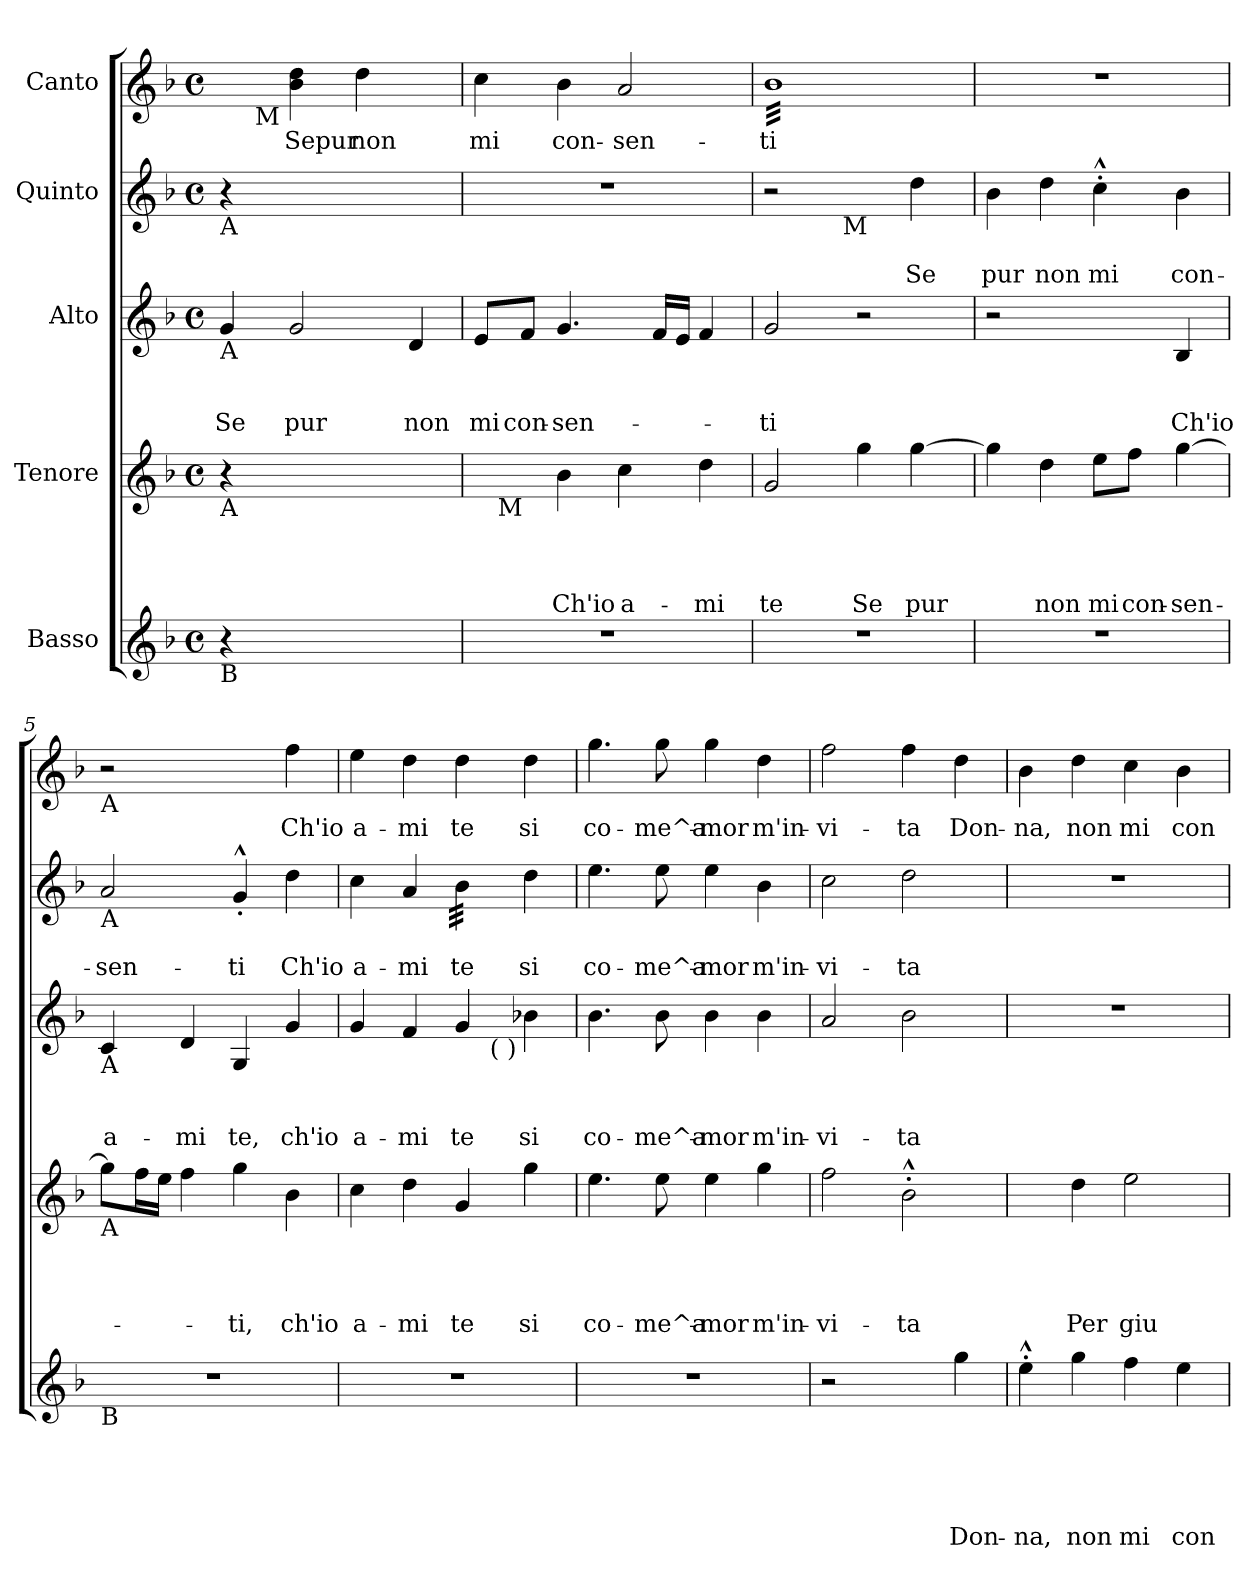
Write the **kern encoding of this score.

**kern	**text	**text	**text	**text	**text	**kern	**text	**text	**text	**text	**kern	**text	**text	**text	**kern	**text	**text	**kern	**text
*part5	*part5	*part5	*part5	*part5	*part5	*part4	*part4	*part4	*part4	*part4	*part3	*part3	*part3	*part3	*part2	*part2	*part2	*part1	*part1
*staff5	*staff5	*staff5	*staff5	*staff5	*staff5	*staff4	*staff4	*staff4	*staff4	*staff4	*staff3	*staff3	*staff3	*staff3	*staff2	*staff2	*staff2	*staff1	*staff1
*I"Basso	*	*	*	*	*	*I"Tenore	*	*	*	*	*I"Alto	*	*	*	*I"Quinto	*	*	*I"Canto	*
*clefG2	*	*	*	*	*	*clefG2	*	*	*	*	*clefG2	*	*	*	*clefG2	*	*	*clefG2	*
*k[b-]	*	*	*	*	*	*k[b-]	*	*	*	*	*k[b-]	*	*	*	*k[b-]	*	*	*k[b-]	*
*F:	*	*	*	*	*	*F:	*	*	*	*	*F:	*	*	*	*F:	*	*	*F:	*
*M4/4	*	*	*	*	*	*M4/4	*	*	*	*	*M4/4	*	*	*	*M4/4	*	*	*M4/4	*
*met(c)	*	*	*	*	*	*met(c)	*	*	*	*	*met(c)	*	*	*	*met(c)	*	*	*met(c)	*
=1	=1	=1	=1	=1	=1	=1	=1	=1	=1	=1	=1	=1	=1	=1	=1	=1	=1	=1	=1
!	!	!	!	!	!	!	!	!	!	!	!	!	!	!	!	!	!	!LO:TX:b:t=A	!
!	!	!	!	!	!	!	!	!	!	!	!	!	!	!	!LO:TX:b:t=A	!	!	!	!
!	!	!	!	!	!	!	!	!	!	!	!LO:TX:b:t=A	!	!	!	!	!	!	!	!
!	!	!	!	!	!	!LO:TX:b:t=A	!	!	!	!	!	!	!	!	!	!	!	!	!
!LO:TX:b:t=B	!	!	!	!	!	!	!	!	!	!	!	!	!	!	!	!	!	!	!
!	!	!	!	!	!	!	!	!	!	!	!	!	!	!LO:LY:b	!	!	!	!	!
*	*	*	*	*	*	*	*	*	*	*	*	*	*	*	*	*	*	*^	*
4r	.	.	.	.	.	4r	.	.	.	.	4g/	.	.	Se	4r	.	.	4ryy	8ryy	.
!	!	!	!	!	!	!	!	!	!	!	!	!	!	!	!	!	!	!	!LO:TX:b:t=M	!
.	.	.	.	.	.	.	.	.	.	.	.	.	.	.	.	.	.	.	2..ryy	.
!	!	!	!	!	!	!	!	!	!	!	!	!	!	!LO:LY:b	!	!	!	!	!	!LO:LY:b
2.ryy	.	.	.	.	.	2.ryy	.	.	.	.	2g/	.	.	pur	2.ryy	.	.	4b-\ 4dd\	.	Sepur
!	!	!	!	!	!	!	!	!	!	!	!	!	!	!	!	!	!	!	!	!LO:LY:b
.	.	.	.	.	.	.	.	.	.	.	.	.	.	.	.	.	.	4dd\	.	non
!	!	!	!	!	!	!	!	!	!	!	!	!	!	!LO:LY:b	!	!	!	!	!	!
.	.	.	.	.	.	.	.	.	.	.	4d/	.	.	non	.	.	.	4ryy	.	.
=2	=2	=2	=2	=2	=2	=2	=2	=2	=2	=2	=2	=2	=2	=2	=2	=2	=2	=2	=2	=2
!	!	!	!	!	!	!	!	!	!	!	!	!	!	!LO:LY:b	!	!	!	!	!	!LO:LY:b
*	*	*	*	*	*	*^	*	*	*	*	*	*	*	*	*	*	*	*v	*v	*
1r	.	.	.	.	.	4ryy	16ryy	.	.	.	.	8e/L	.	.	mi	1r	.	.	4cc\	mi
!	!	!	!	!	!	!	!LO:TX:b:t=M	!	!	!	!	!	!	!	!	!	!	!	!	!
.	.	.	.	.	.	.	2...ryy	.	.	.	.	.	.	.	.	.	.	.	.	.
!	!	!	!	!	!	!	!	!	!	!	!	!	!	!	!LO:LY:b	!	!	!	!	!
.	.	.	.	.	.	.	.	.	.	.	.	8f/J	.	.	con-	.	.	.	.	.
!	!	!	!	!	!	!	!	!	!	!	!LO:LY:b	!	!	!	!LO:LY:b	!	!	!	!	!LO:LY:b
.	.	.	.	.	.	4b-\	.	.	.	.	Ch'io	4.g/	.	.	-sen-	.	.	.	4b-\	con-
!	!	!	!	!	!	!	!	!	!	!	!LO:LY:b	!	!	!	!	!	!	!	!	!LO:LY:b
.	.	.	.	.	.	4cc\	.	.	.	.	a-	.	.	.	.	.	.	.	2a/	-sen-
.	.	.	.	.	.	.	.	.	.	.	.	16f/LL	.	.	.	.	.	.	.	.
.	.	.	.	.	.	.	.	.	.	.	.	16e/JJ	.	.	.	.	.	.	.	.
!	!	!	!	!	!	!	!	!	!	!	!LO:LY:b	!	!	!	!	!	!	!	!	!
.	.	.	.	.	.	4dd\	.	.	.	.	-mi	4f/	.	.	.	.	.	.	.	.
=3	=3	=3	=3	=3	=3	=3	=3	=3	=3	=3	=3	=3	=3	=3	=3	=3	=3	=3	=3	=3
!	!	!	!	!	!	!	!	!	!	!	!LO:LY:b	!	!	!	!LO:LY:b	!	!	!	!	!LO:LY:b
*	*	*	*	*	*	*v	*v	*	*	*	*	*	*	*	*	*^	*	*	*	*
*	*	*	*	*	*	*	*	*	*	*	*	*	*	*	*	*	*	*	*tremolo	*
1r	.	.	.	.	.	2g/	.	.	.	te	2g/	.	.	-ti	2r	4...ryy	.	.	32b-LLL	-ti
.	.	.	.	.	.	.	.	.	.	.	.	.	.	.	.	.	.	.	32b-	.
.	.	.	.	.	.	.	.	.	.	.	.	.	.	.	.	.	.	.	32b-	.
.	.	.	.	.	.	.	.	.	.	.	.	.	.	.	.	.	.	.	32b-	.
.	.	.	.	.	.	.	.	.	.	.	.	.	.	.	.	.	.	.	32b-	.
.	.	.	.	.	.	.	.	.	.	.	.	.	.	.	.	.	.	.	32b-	.
.	.	.	.	.	.	.	.	.	.	.	.	.	.	.	.	.	.	.	32b-	.
.	.	.	.	.	.	.	.	.	.	.	.	.	.	.	.	.	.	.	32b-	.
.	.	.	.	.	.	.	.	.	.	.	.	.	.	.	.	.	.	.	32b-	.
.	.	.	.	.	.	.	.	.	.	.	.	.	.	.	.	.	.	.	32b-	.
.	.	.	.	.	.	.	.	.	.	.	.	.	.	.	.	.	.	.	32b-	.
.	.	.	.	.	.	.	.	.	.	.	.	.	.	.	.	.	.	.	32b-	.
.	.	.	.	.	.	.	.	.	.	.	.	.	.	.	.	.	.	.	32b-	.
.	.	.	.	.	.	.	.	.	.	.	.	.	.	.	.	.	.	.	32b-	.
.	.	.	.	.	.	.	.	.	.	.	.	.	.	.	.	.	.	.	32b-	.
!	!	!	!	!	!	!	!	!	!	!	!	!	!	!	!	!LO:TX:b:t=M	!	!	!	!
.	.	.	.	.	.	.	.	.	.	.	.	.	.	.	.	2ryy	.	.	32b-	.
!	!	!	!	!	!	!	!	!	!	!LO:LY:b	!	!	!	!	!	!	!	!	!	!
.	.	.	.	.	.	4gg\	.	.	.	Se	2r	.	.	.	4ryy	.	.	.	32b-	.
.	.	.	.	.	.	.	.	.	.	.	.	.	.	.	.	.	.	.	32b-	.
.	.	.	.	.	.	.	.	.	.	.	.	.	.	.	.	.	.	.	32b-	.
.	.	.	.	.	.	.	.	.	.	.	.	.	.	.	.	.	.	.	32b-	.
.	.	.	.	.	.	.	.	.	.	.	.	.	.	.	.	.	.	.	32b-	.
.	.	.	.	.	.	.	.	.	.	.	.	.	.	.	.	.	.	.	32b-	.
.	.	.	.	.	.	.	.	.	.	.	.	.	.	.	.	.	.	.	32b-	.
.	.	.	.	.	.	.	.	.	.	.	.	.	.	.	.	.	.	.	32b-	.
!	!	!	!	!	!	!	!	!	!	!LO:LY:b	!	!	!	!	!	!	!	!LO:LY:b	!	!
.	.	.	.	.	.	[>4gg\	.	.	.	pur	.	.	.	.	4dd\	.	.	Se	32b-	.
.	.	.	.	.	.	.	.	.	.	.	.	.	.	.	.	.	.	.	32b-	.
.	.	.	.	.	.	.	.	.	.	.	.	.	.	.	.	.	.	.	32b-	.
.	.	.	.	.	.	.	.	.	.	.	.	.	.	.	.	.	.	.	32b-	.
.	.	.	.	.	.	.	.	.	.	.	.	.	.	.	.	.	.	.	32b-	.
.	.	.	.	.	.	.	.	.	.	.	.	.	.	.	.	.	.	.	32b-	.
.	.	.	.	.	.	.	.	.	.	.	.	.	.	.	.	.	.	.	32b-	.
.	.	.	.	.	.	.	.	.	.	.	.	.	.	.	.	32ryy	.	.	32b-JJJ	.
*	*	*	*	*	*	*	*	*	*	*	*	*	*	*	*	*	*	*	*Xtremolo	*
=4	=4	=4	=4	=4	=4	=4	=4	=4	=4	=4	=4	=4	=4	=4	=4	=4	=4	=4	=4	=4
!	!	!	!	!	!	!	!	!	!	!	!	!	!	!	!	!	!	!LO:LY:b	!	!
*	*	*	*	*	*	*	*	*	*	*	*	*	*	*	*v	*v	*	*	*	*
1r	.	.	.	.	.	4gg\]	.	.	.	.	2r	.	.	.	4b-\	.	pur	1r	.
!	!	!	!	!	!	!	!	!	!	!LO:LY:b	!	!	!	!	!	!	!LO:LY:b	!	!
.	.	.	.	.	.	4dd\	.	.	.	non	.	.	.	.	4dd\	.	non	.	.
!	!	!	!	!	!	!	!	!	!	!LO:LY:b	!	!	!	!	!	!	!LO:LY:b	!	!
.	.	.	.	.	.	8ee\L	.	.	.	mi	4ryy	.	.	.	4cc^^>'>\	.	mi	.	.
!	!	!	!	!	!	!	!	!	!	!LO:LY:b	!	!	!	!	!	!	!	!	!
.	.	.	.	.	.	8ff\J	.	.	.	con-	.	.	.	.	.	.	.	.	.
!	!	!	!	!	!	!	!	!	!	!LO:LY:b	!	!	!	!LO:LY:b	!	!	!LO:LY:b	!	!
.	.	.	.	.	.	[<4gg\	.	.	.	-sen-	4B-/	.	.	Ch'io	4b-\	.	con-	.	.
!!LO:LB:g=z
=5	=5	=5	=5	=5	=5	=5	=5	=5	=5	=5	=5	=5	=5	=5	=5	=5	=5	=5	=5
!	!	!	!	!	!	!	!	!	!	!	!	!	!	!	!	!	!	!LO:TX:b:t=A	!
!	!	!	!	!	!	!	!	!	!	!	!	!	!	!	!LO:TX:b:t=A	!	!	!	!
!	!	!	!	!	!	!	!	!	!	!	!LO:TX:b:t=A	!	!	!	!	!	!	!	!
!	!	!	!	!	!	!LO:TX:b:t=A	!	!	!	!	!	!	!	!	!	!	!	!	!
!LO:TX:b:t=B	!	!	!	!	!	!	!	!	!	!	!	!	!	!	!	!	!	!	!
!	!	!	!	!	!	!	!	!	!	!	!	!	!	!LO:LY:b	!	!	!LO:LY:b	!	!
1r	.	.	.	.	.	8gg\L]	.	.	.	.	4c/	.	.	a-	2a/	.	-sen-	2r	.
.	.	.	.	.	.	16ff\L	.	.	.	.	.	.	.	.	.	.	.	.	.
.	.	.	.	.	.	16ee\JJ	.	.	.	.	.	.	.	.	.	.	.	.	.
!	!	!	!	!	!	!	!	!	!	!	!	!	!	!LO:LY:b	!	!	!	!	!
.	.	.	.	.	.	4ff\	.	.	.	.	4d/	.	.	-mi	.	.	.	.	.
!	!	!	!	!	!	!	!	!	!	!LO:LY:b	!	!	!	!LO:LY:b	!	!	!LO:LY:b	!	!
.	.	.	.	.	.	4gg\	.	.	.	-ti,	4G/	.	.	te,	4g^^<'</	.	-ti	4ryy	.
!	!	!	!	!	!	!	!	!	!	!LO:LY:b	!	!	!	!LO:LY:b	!	!	!LO:LY:b	!	!LO:LY:b
.	.	.	.	.	.	4b-\	.	.	.	ch'io	4g/	.	.	ch'io	4dd\	.	Ch'io	4ff\	Ch'io
=6	=6	=6	=6	=6	=6	=6	=6	=6	=6	=6	=6	=6	=6	=6	=6	=6	=6	=6	=6
!	!	!	!	!	!	!	!	!	!	!LO:LY:b	!	!	!	!LO:LY:b	!	!	!LO:LY:b	!	!LO:LY:b
*	*	*	*	*	*	*	*	*	*	*	*^	*	*	*	*	*	*	*	*
1r	.	.	.	.	.	4cc\	.	.	.	a-	4g/	2ryy	.	.	a-	4cc\	.	a-	4ee\	a-
!	!	!	!	!	!	!	!	!	!	!LO:LY:b	!	!	!	!	!LO:LY:b	!	!	!LO:LY:b	!	!LO:LY:b
.	.	.	.	.	.	4dd\	.	.	.	-mi	4f/	.	.	.	-mi	4a/	.	-mi	4dd\	-mi
!	!	!	!	!	!	!	!	!	!	!LO:LY:b	!	!	!	!	!LO:LY:b	!	!	!LO:LY:b	!	!LO:LY:b
*	*	*	*	*	*	*	*	*	*	*	*	*	*	*	*	*tremolo	*	*	*	*
.	.	.	.	.	.	4g/	.	.	.	te	4g/	8ryy	.	.	te	32b-\LLL	.	te	4dd\	te
.	.	.	.	.	.	.	.	.	.	.	.	.	.	.	.	32b-\	.	.	.	.
.	.	.	.	.	.	.	.	.	.	.	.	.	.	.	.	32b-\	.	.	.	.
.	.	.	.	.	.	.	.	.	.	.	.	.	.	.	.	32b-\	.	.	.	.
!	!	!	!	!	!	!	!	!	!	!	!	!LO:TX:b:t=( )	!	!	!	!	!	!	!	!
.	.	.	.	.	.	.	.	.	.	.	.	4.ryy	.	.	.	32b-\	.	.	.	.
.	.	.	.	.	.	.	.	.	.	.	.	.	.	.	.	32b-\	.	.	.	.
.	.	.	.	.	.	.	.	.	.	.	.	.	.	.	.	32b-\	.	.	.	.
.	.	.	.	.	.	.	.	.	.	.	.	.	.	.	.	32b-\JJJ	.	.	.	.
*	*	*	*	*	*	*	*	*	*	*	*	*	*	*	*	*Xtremolo	*	*	*	*
!	!	!	!	!	!	!	!	!	!	!LO:LY:b	!	!	!	!	!LO:LY:b	!	!	!LO:LY:b	!	!LO:LY:b
.	.	.	.	.	.	4gg\	.	.	.	si	4b-X\	.	.	.	si	4dd\	.	si	4dd\	si
=7	=7	=7	=7	=7	=7	=7	=7	=7	=7	=7	=7	=7	=7	=7	=7	=7	=7	=7	=7	=7
!	!	!	!	!	!	!	!	!	!	!LO:LY:b	!	!	!	!	!LO:LY:b	!	!	!LO:LY:b	!	!LO:LY:b
*	*	*	*	*	*	*	*	*	*	*	*v	*v	*	*	*	*	*	*	*	*
1r	.	.	.	.	.	4.ee\	.	.	.	co-	4.b-\	.	.	co-	4.ee\	.	co-	4.gg\	co-
!	!	!	!	!	!	!	!	!	!	!LO:LY:b	!	!	!	!LO:LY:b	!	!	!LO:LY:b	!	!LO:LY:b
.	.	.	.	.	.	8ee\	.	.	.	-me^a-	8b-\	.	.	-me^a-	8ee\	.	-me^a-	8gg\	-me^a-
!	!	!	!	!	!	!	!	!	!	!LO:LY:b	!	!	!	!LO:LY:b	!	!	!LO:LY:b	!	!LO:LY:b
.	.	.	.	.	.	4ee\	.	.	.	-mor	4b-\	.	.	-mor	4ee\	.	-mor	4gg\	-mor
!	!	!	!	!	!	!	!	!	!	!LO:LY:b	!	!	!	!LO:LY:b	!	!	!LO:LY:b	!	!LO:LY:b
.	.	.	.	.	.	4gg\	.	.	.	m'in-	4b-\	.	.	m'in-	4b-\	.	m'in-	4dd\	m'in-
=8	=8	=8	=8	=8	=8	=8	=8	=8	=8	=8	=8	=8	=8	=8	=8	=8	=8	=8	=8
!	!	!	!	!	!	!	!	!	!	!LO:LY:b	!	!	!	!LO:LY:b	!	!	!LO:LY:b	!	!LO:LY:b
2r	.	.	.	.	.	2ff\	.	.	.	-vi-	2a/	.	.	-vi-	2cc\	.	-vi-	2ff\	-vi-
!	!	!	!	!	!	!	!	!	!	!LO:LY:b	!	!	!	!LO:LY:b	!	!	!LO:LY:b	!	!LO:LY:b
4ryy	.	.	.	.	.	2b-^^>'>\	.	.	.	-ta	2b-\	.	.	-ta	2dd\	.	-ta	4ff\	-ta
!	!	!	!	!	!LO:LY:b	!	!	!	!	!	!	!	!	!	!	!	!	!	!LO:LY:b
4gg\	.	.	.	.	Don-	.	.	.	.	.	.	.	.	.	.	.	.	4dd\	Don-
=9	=9	=9	=9	=9	=9	=9	=9	=9	=9	=9	=9	=9	=9	=9	=9	=9	=9	=9	=9
!	!	!	!	!	!LO:LY:b	!	!	!	!	!	!	!	!	!	!	!	!	!	!LO:LY:b
4ee^^>'>\	.	.	.	.	-na,	4ryy	.	.	.	.	1r	.	.	.	1r	.	.	4b-\	-na,
!	!	!	!	!	!LO:LY:b	!	!	!	!	!LO:LY:b	!	!	!	!	!	!	!	!	!LO:LY:b
4gg\	.	.	.	.	non	4dd\	.	.	.	Per	.	.	.	.	.	.	.	4dd\	non
!	!	!	!	!	!LO:LY:b	!	!	!	!	!LO:LY:b	!	!	!	!	!	!	!	!	!LO:LY:b
4ff\	.	.	.	.	mi	2ee\	.	.	.	giu-	.	.	.	.	.	.	.	4cc\	mi
!	!	!	!	!	!LO:LY:b	!	!	!	!	!	!	!	!	!	!	!	!	!	!LO:LY:b
4ee\	.	.	.	.	con-	.	.	.	.	.	.	.	.	.	.	.	.	4b-\	con-
=	=	=	=	=	=	=	=	=	=	=	=	=	=	=	=	=	=	=	=
*-	*-	*-	*-	*-	*-	*-	*-	*-	*-	*-	*-	*-	*-	*-	*-	*-	*-	*-	*-
